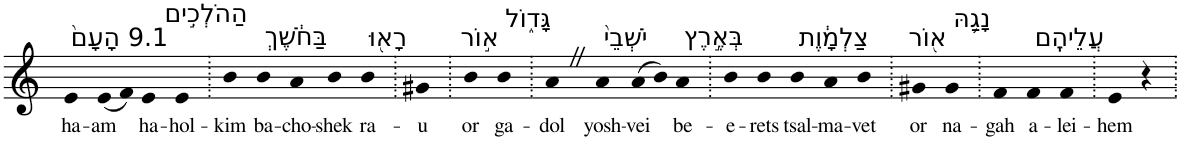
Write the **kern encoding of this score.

**kern	**text
*part1	*part1
*staff1	*staff1
*I"Piano	*
*I'Pno	*
*clefG2	*
*k[]	*
=1	=1
!LO:TX:a:t=9.1 הָעָם֙	!
!	!LO:LY:b
4e	ha-
!	!LO:LY:b
(8e	-am
8f)	.
!LO:TX:a:t=הַהֹלְכִ֣ים	!
!	!LO:LY:b
4e	ha-
!	!LO:LY:b
4e	-hol-
=2.	=2.
!	!LO:LY:b
4b	-kim
!LO:TX:a:t=בַּחֹ֔שֶׁךְ	!
!	!LO:LY:b
4b	ba-
!	!LO:LY:b
4a	-cho-
!	!LO:LY:b
4b	-shek
!LO:TX:a:t=רָא֖וּ	!
!	!LO:LY:b
4b	ra-
=3.	=3.
!	!LO:LY:b
4g#X	-u
=4.	=4.
!LO:TX:a:t=א֣וֹר	!
!	!LO:LY:b
4b	or
!LO:TX:a:t=גָּד֑וֹל	!
!	!LO:LY:b
4b	ga-
=5.	=5.
!	!LO:LY:b
4aZ	-dol
!LO:TX:a:t=יֹשְׁבֵי֙	!
!	!LO:LY:b
4a	yosh-
!	!LO:LY:b
(8a	-vei
8b)	.
!LO:TX:a:t=בְּאֶ֣רֶץ	!
!	!LO:LY:b
4a	be-
=6.	=6.
!	!LO:LY:b
4b	-e-
!	!LO:LY:b
4b	-rets
!LO:TX:a:t=צַלְמָ֔וֶת	!
!	!LO:LY:b
4b	tsal-
!	!LO:LY:b
4a	-ma-
!	!LO:LY:b
4b	-vet
=7.	=7.
!LO:TX:a:t=א֖וֹר	!
!	!LO:LY:b
4g#X	or
!LO:TX:a:t=נָגַ֥הּ	!
!	!LO:LY:b
4g#	na-
=8.	=8.
!	!LO:LY:b
4f	-gah
!LO:TX:a:t=עֲלֵיהֶֽם	!
!	!LO:LY:b
4f	a-
!	!LO:LY:b
4f	-lei-
=9.	=9.
!	!LO:LY:b
4e	-hem
4r	.
=.	=.
*-	*-
